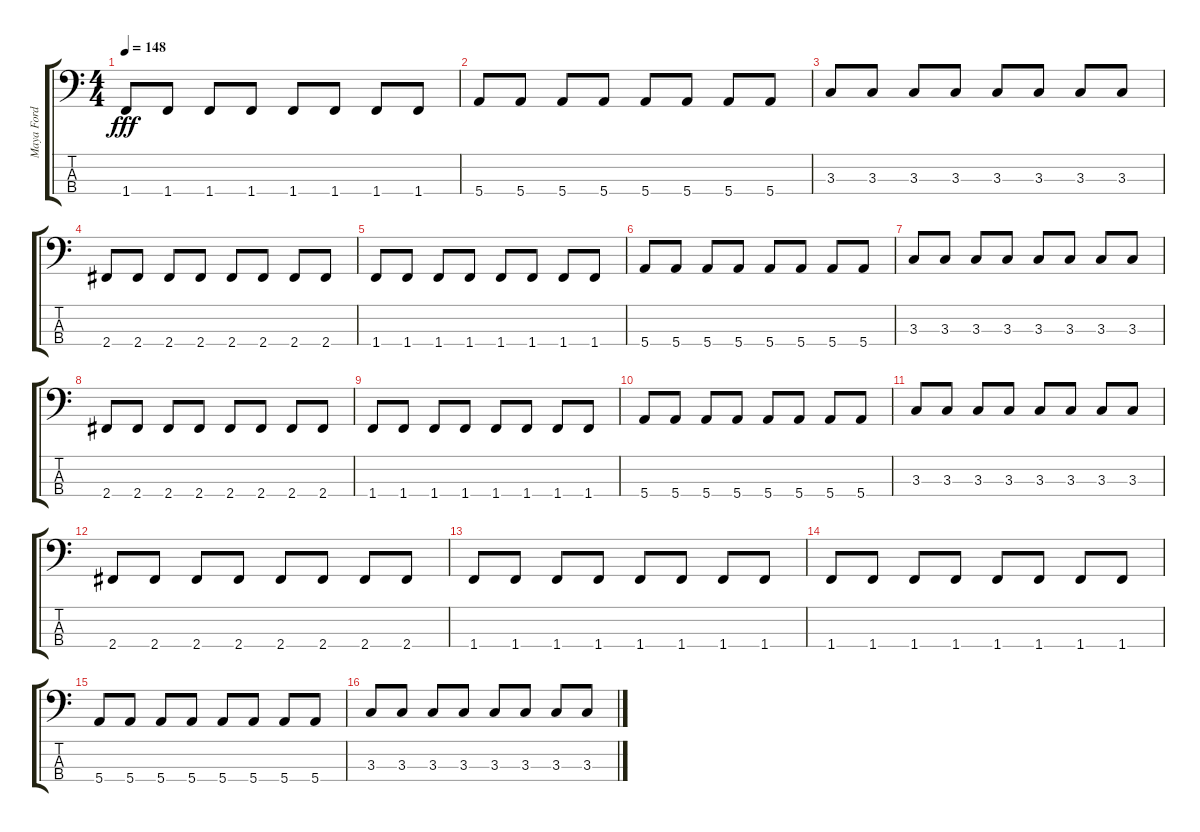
\track ("Maya Ford" "Maya Ford") {instrument electricbassfinger}
\staff {score tabs}
\tuning (G2 D2 A1 E1) {hide}
\ts (4 4)
\tempo 148
\clef f4
\ks c
1.4.8{dy fff} 1.4.8 1.4.8 1.4.8 1.4.8 1.4.8 1.4.8 1.4.8 |
5.4.8 5.4.8 5.4.8 5.4.8 5.4.8 5.4.8 5.4.8 5.4.8 |
3.3.8 3.3.8 3.3.8 3.3.8 3.3.8 3.3.8 3.3.8 3.3.8 |
2.4.8 2.4.8 2.4.8 2.4.8 2.4.8 2.4.8 2.4.8 2.4.8 |
1.4.8 1.4.8 1.4.8 1.4.8 1.4.8 1.4.8 1.4.8 1.4.8 |
5.4.8 5.4.8 5.4.8 5.4.8 5.4.8 5.4.8 5.4.8 5.4.8 |
3.3.8 3.3.8 3.3.8 3.3.8 3.3.8 3.3.8 3.3.8 3.3.8 |
2.4.8 2.4.8 2.4.8 2.4.8 2.4.8 2.4.8 2.4.8 2.4.8 |
1.4.8 1.4.8 1.4.8 1.4.8 1.4.8 1.4.8 1.4.8 1.4.8 |
5.4.8 5.4.8 5.4.8 5.4.8 5.4.8 5.4.8 5.4.8 5.4.8 |
3.3.8 3.3.8 3.3.8 3.3.8 3.3.8 3.3.8 3.3.8 3.3.8 |
2.4.8 2.4.8 2.4.8 2.4.8 2.4.8 2.4.8 2.4.8 2.4.8 |
1.4.8 1.4.8 1.4.8 1.4.8 1.4.8 1.4.8 1.4.8 1.4.8 |
1.4.8 1.4.8 1.4.8 1.4.8 1.4.8 1.4.8 1.4.8 1.4.8 |
5.4.8 5.4.8 5.4.8 5.4.8 5.4.8 5.4.8 5.4.8 5.4.8 |
3.3.8 3.3.8 3.3.8 3.3.8 3.3.8 3.3.8 3.3.8 3.3.8
